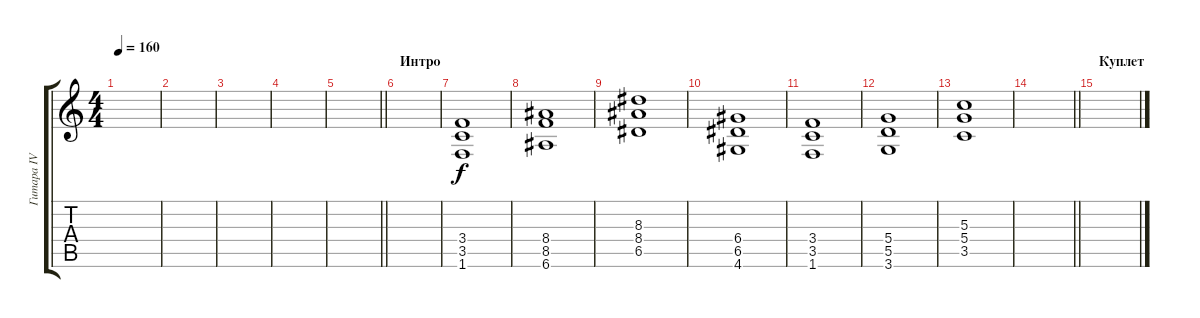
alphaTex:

\track ("Гитара IV" "Гитара IV") {instrument overdrivenguitar}
\staff {score tabs}
\tuning (E4 B3 G3 D3 A2 E2) {hide}
\ts (4 4)
\tempo 160
\clef g2
\ks c
|
|
|
|
\barLineRight lightlight
|
\section ("" "Интро")
|
(3.4 3.5 1.6).1 |
(8.4 8.5 6.6).1 |
(8.3 8.4 6.5).1 |
(6.4 6.5 4.6).1 |
(3.4 3.5 1.6).1 |
(5.4 5.5 3.6).1 |
(5.3 5.4 3.5).1 |
\barLineRight lightlight
|
\section ("" "Куплет")
